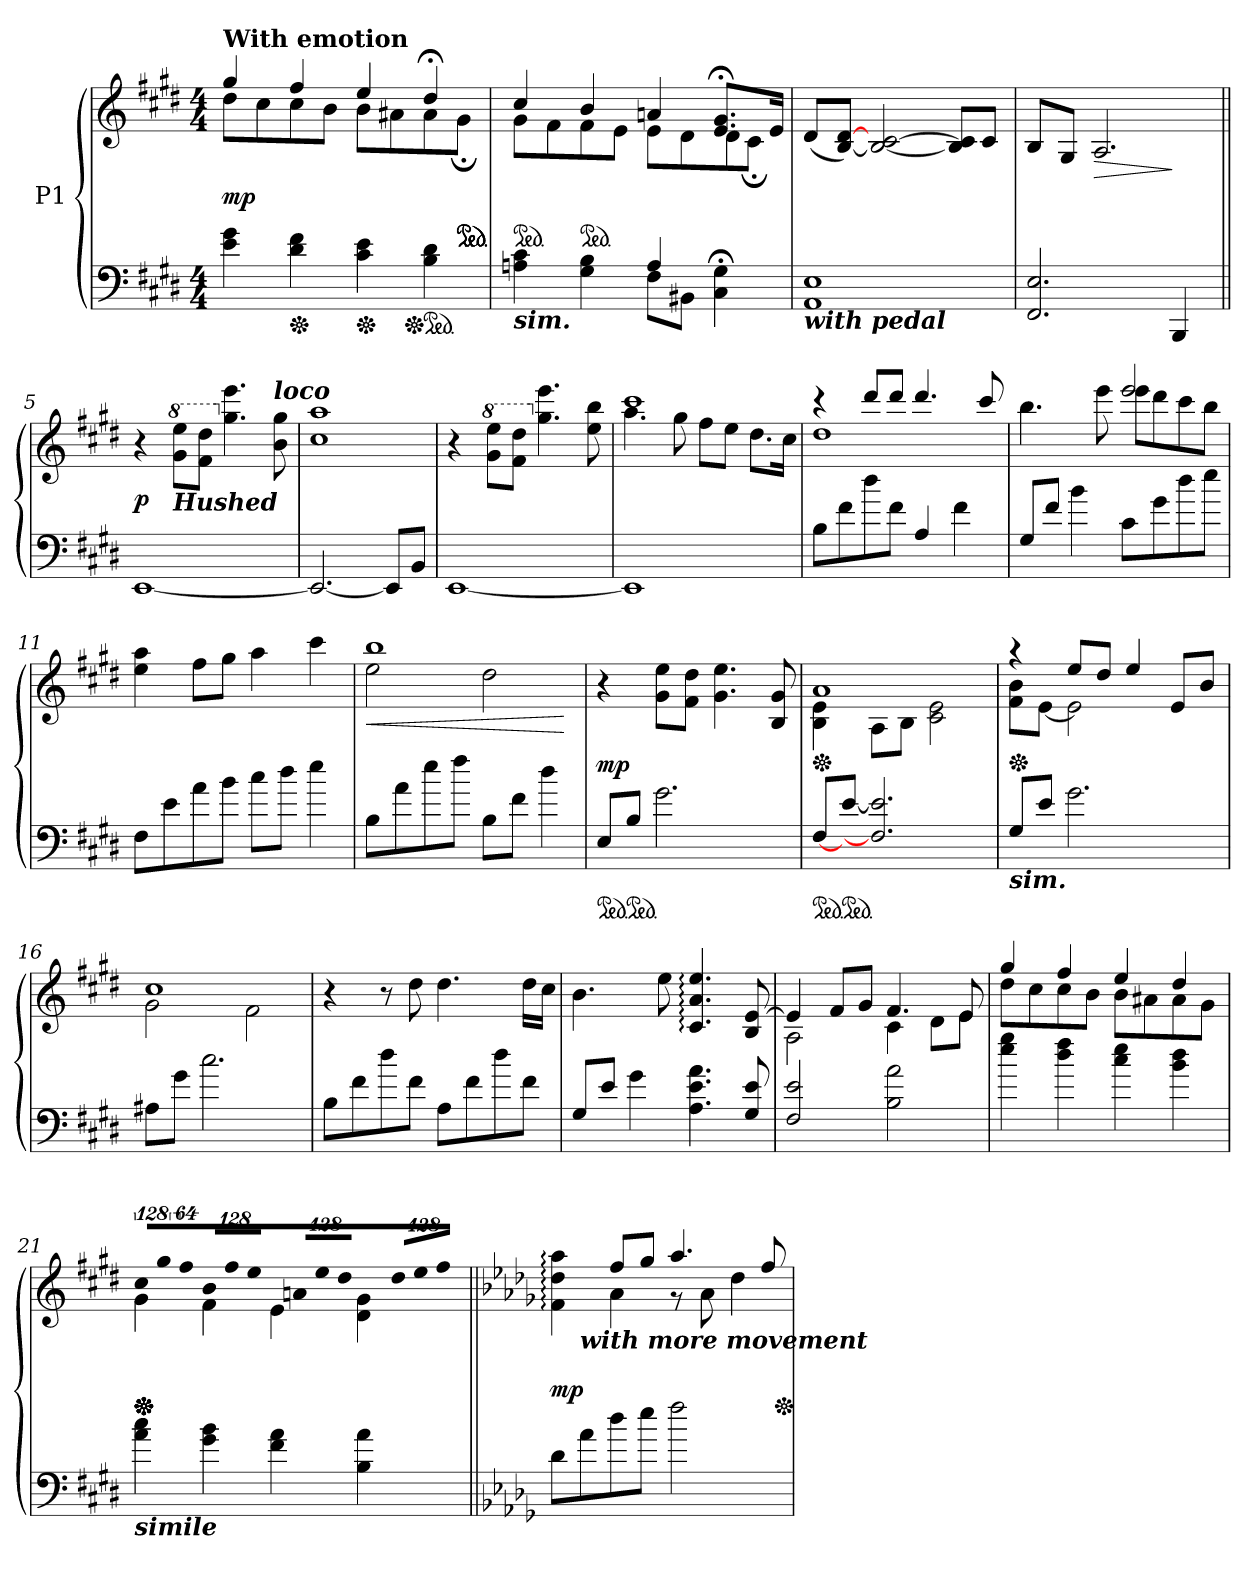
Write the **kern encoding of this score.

**kern	**kern	**dynam
*part1	*part1	*part1
*staff2	*staff1	*staff1/2
*I"P1	*	*
!!LO:PB:g=z
*clefF4	*clefG2	*
*k[f#c#g#d#]	*k[f#c#g#d#]	*
*E:	*E:	*
*M4/4	*M4/4	*
=1	=1	=1
*	*^	*
!	!LO:TX:a:B:t=With emotion	!	!
4ei\ 4g#i	4gg#i/	8dd#i\L	mp
.	.	8cc#i\	.
*Xped	*	*	*
4d#i\ 4f#i	4ff#i/	8cc#i\	.
.	.	8bi\J	.
*Xped	*	*	*
4c#i\ 4ei	4eei/	8bi\L	.
.	.	8a#Xi\	.
*Xped	*	*	*
*ped	*	*	*
4Bi\ 4d#i	4dd#;i/	8a#i\	.
*	*ped	*	*
*	*ped	*	*
*	*ped	*	*
.	.	8g#;i\J	.
=2	=2	=2	=2
*^	*	*	*
*	*	*ped	*	*
!LO:TX:b:Bi:t=sim.	!	!	!	!
2ryy	4Ani\ 4c#i	4cc#i/	8g#i\L	.
.	.	.	8f#i\	.
*	*	*ped	*	*
.	4G#i\ 4Bi	4bi/	8f#i\	.
.	.	.	8ei\J	.
4Ai/	8F#i\L	4ani/	8ei\L	.
.	8BB#Xi\J	.	8d#i\	.
4C#i\; 4G#i;	4ryy	8.ei/; 8.g#i;L	8d#i\	.
.	.	.	8c#;i\J	.
.	.	16ei/Jk	.	.
*v	*v	*	*	*
*	*v	*v	*
=3	=3	=3
!LO:TX:b:Bi:t=with pedal	!	!
1AAi 1Ei	(8d#i/L	.
.	[<8Bi/ [>8d#iJ)	.
.	2Bi/_< [>2c#i	.
.	8Bi/] 8c#i]L	.
.	8c#i/J	.
!!LO:LB:g=z
=4	=4	=4
2.FF#i/ 2.Ei	8Bi/L	.
.	8G#i/J	.
!	!	!LO:HP:b
.	2.Ai/	>
4BBBi/	.	]
=5||	=5||	=5||
*8ba	*	*
[<1EEEi	4r	p
*	*8va	*
!	!LO:TX:b:Bi:t=Hushed	!
.	8gg#i\ 8eeeiL	.
.	8ff#i\ 8ddd#iJ	.
*	*X8va	*
.	4.gg#i\ 4.eeei	.
!	!LO:TX:a:Bi:t=loco	!
.	8bi\ 8gg#i	.
=6	=6	=6
2.EEEi/_<	1cc#i 1aai	.
8EEEi/L]	.	.
8BBBi/J	.	.
=7	=7	=7
[<1EEEi	4r	.
*	*8va	*
.	8gg#i\ 8eeeiL	.
.	8ff#i\ 8ddd#iJ	.
*	*X8va	*
.	4.gg#i\ 4.eeei	.
.	8eei\ 8bbi	.
!!LO:LB:g=z
=8	=8	=8
*	*X8ba	*
*	*^	*
1EEEi]	1ccc#i	4.aai\	.
.	.	8gg#i\	.
.	.	8ff#i\L	.
.	.	8eei\J	.
.	.	8.dd#i\L	.
.	.	16cc#i\Jk	.
=9	=9	=9	=9
8BBi\L	4r	1dd#i	.
8F#i\	.	.	.
8d#i\	8ddd#i/L	.	.
8F#i\J	8ddd#i/J	.	.
4AAi/	4.ddd#i/	.	.
4F#i\	.	.	.
.	8ccc#i/	.	.
=10	=10	=10	=10
8GG#i/L	2ryy	4.bbi\	.
8F#i/J	.	.	.
4Bi\	.	.	.
.	.	8eeei\	.
8C#i\L	2eeei/	8eeei\L	.
8G#i\	.	8ddd#i\	.
8d#i\	.	8ccc#i\	.
8ei\J	.	8bbi\J	.
*	*v	*v	*
!!LO:LB:g=z
=11	=11	=11
8FF#i\L	4eei\ 4aai	.
8Ei\	.	.
8Ai\	8ff#i\L	.
8Bi\J	8gg#i\J	.
8c#i\L	4aai\	.
8d#i\J	.	.
4ei\	4ccc#i\	.
=12	=12	=12
*	*^	*
!	!	!	!LO:HP:b
8BBi\L	1bbi	2eei\	<
8Ai\	.	.	.
8ei\	.	.	.
8f#i\J	.	.	.
8BBi\L	.	2dd#i\	.
8F#i\J	.	.	.
4d#i\	.	.	.
*	*v	*v	*
.	.	[
=13	=13	=13
*ped	*	*
8EEi/L	4r	mp
*ped	*	*
8BBi/J	.	.
2.G#i\	8g#i\ 8eeiL	.
.	8f#i\ 8dd#iJ	.
.	4.g#i\ 4.eei	.
.	8Bi/ 8g#i	.
=14	=14	=14
*ped	*	*
*	*Xped	*
*	*^	*
[<8FF#i/L	1ai	4Bi\ 4ei	.
*ped	*	*	*
[<8Ei/J	.	.	.
2.FF#i/] 2.Ei]	.	8Ai\L	.
.	.	8Bi\J	.
.	.	2c#i\ 2ei	.
!!LO:LB:g=z	!!
=15	=15	=15	=15
*	*Xped	*	*
!LO:TX:b:Bi:t=sim.	!	!	!
8GG#i/L	4r	8f#i\ 8biL	.
8Ei/J	.	[<8ei\J	.
2.G#i\	8eei/L	2ei\]	.
.	8dd#i/J	.	.
.	4eei/	.	.
.	8ei/L	4ryy	.
.	8bi/J	.	.
=16	=16	=16	=16
8AA#Xi\L	1cc#i	2g#i\	.
8G#i\J	.	.	.
2.c#i\	.	.	.
.	.	2f#i\	.
*	*v	*v	*
=17	=17	=17
8BBi\L	4r	.
8F#i\	.	.
8d#i\	8r	.
8F#i\J	8dd#i\	.
8AAi\L	4.dd#i\	.
8F#i\	.	.
8d#i\	.	.
8F#i\J	16dd#i\LL	.
.	16cc#i\JJ	.
=18	=18	=18
8GG#i/L	4.bi\	.
8Ei/J	.	.
4G#i\	.	.
.	8eei\	.
4.AAi\ 4.Ei 4.Ai	4.c#i/: 4.ai: 4.eei:	.
8GG#i/ 8Ei	8Bi/ [>8ei	.
!!LO:PB:g=z
=19	=19	=19
*	*^	*
2FF#i/ 2Ei	4ei/]	2Ai\	.
.	8f#i/L	.	.
.	8g#i/J	.	.
2BBi\ 2Ai	4.f#i/	4c#i\	.
.	.	8d#i\L	.
.	8ei/	8ei\J	.
=20	=20	=20	=20
4ei\ 4g#i	4gg#i/	8dd#i\L	.
.	.	8cc#i\	.
4d#i\ 4f#i	4ff#i/	8cc#i\	.
.	.	8bi\J	.
4c#i\ 4ei	4eei/	8bi\L	.
.	.	8a#Xi\	.
4Bi\ 4d#i	4dd#i/	8a#i\	.
.	.	8g#i\J	.
=21	=21	=21	=21
*	*Xped	*	*
*	*Xped	*	*
*	*Xped	*	*
*	*Xped	*	*
!LO:TX:b:Bi:t=simile	!	!	!
!	!LO:N:vis=8	!	!
4Ai\ 4c#i	1024%85cc#i/L	4g#i\	.
!	!LO:N:vis=8	!	!
.	1024%85gg#i/	.	.
!	!LO:N:vis=8	!	!
.	512%43ff#i/J	.	.
!	!LO:N:vis=8	!	!
4G#i\ 4Bi	1024%85bi/L	4f#i\	.
!	!LO:N:vis=8	!	!
.	1024%85ff#i/	.	.
!	!LO:N:vis=8	!	!
.	512%43eei/J	.	.
!	!LO:N:vis=8	!	!
4F#i\ 4Ai	1024%85ani/L	4ei\	.
!	!LO:N:vis=8	!	!
.	1024%85eei/	.	.
!	!LO:N:vis=8	!	!
.	512%43dd#i/J	.	.
!	!LO:N:vis=8	!	!
4BBi\ 4Ai	1024%85dd#:i/L	4d#i\ 4g#i	.
!	!LO:N:vis=8	!	!
.	1024%85eei/	.	.
!	!LO:N:vis=8	!	!
.	512%43ff#i/J	.	.
*	*v	*v	*
!!LO:LB:g=z
=22||	=22||	=22||
*k[b-e-a-d-g-]	*k[b-e-a-d-g-]	*
*D-:	*D-:	*
*	*^	*
*	*	*^	*
8D-i\L	4fi\: 4dd-i: 4aa-i:	4ryy	8ryy	mp
!	!	!	!LO:TX:b:Bi:t=with more movement	!
8A-i\	.	.	2..ryy	.
8d-i\	8ffi/L	4a-i\	.	.
8e-i\J	8gg-i/J	.	.	.
2fi\	4.aa-i/	8r	.	.
.	.	8a-i\	.	.
.	.	4dd-i\	.	.
.	8ffi/	.	.	.
*	*Xped	*	*	*
*	*v	*v	*v	*
=	=	=
*-	*-	*-
